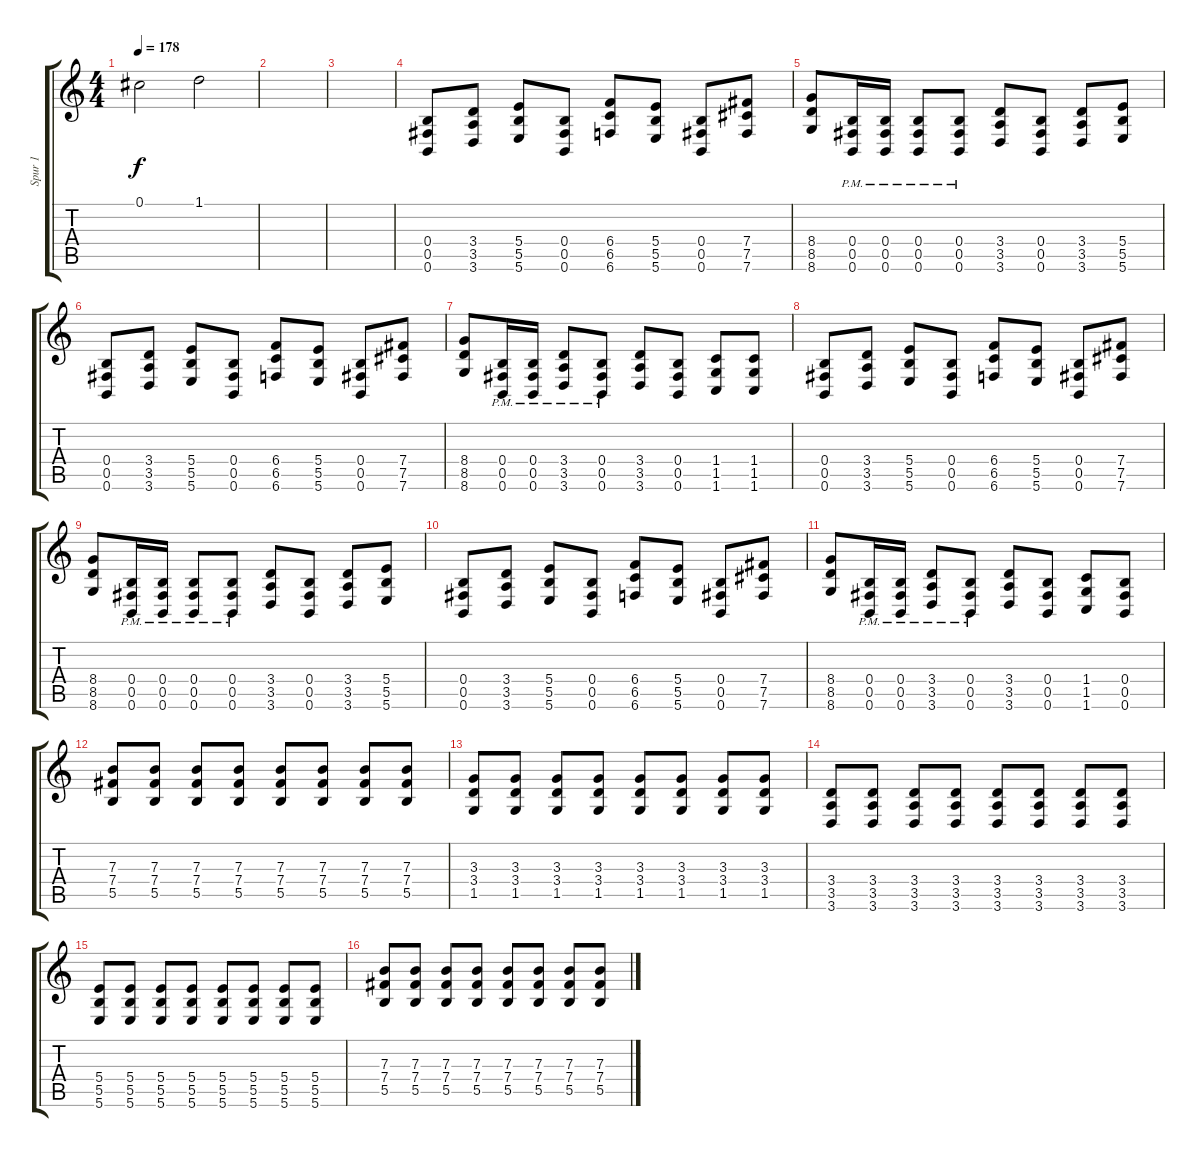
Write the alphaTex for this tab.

\track ("Spur 1" "Spur 1") {instrument overdrivenguitar}
\staff {score tabs}
\tuning (Db4 Ab3 E3 B2 Gb2 B1) {hide}
\ts (4 4)
\tempo 178
\clef g2
\ks c
0.1.2{dy f} 1.1.2 |
|
|
(0.4 0.5 0.6).8{instrument overdrivenguitar} (3.4 3.5 3.6).8 (5.4 5.5 5.6).8 (0.4 0.5 0.6).8 (6.4 6.5 6.6).8 (5.4 5.5 5.6).8 (0.4 0.5 0.6).8 (7.4 7.5 7.6).8 |
(8.4 8.5 8.6).8 (0.4{pm} 0.5{pm} 0.6{pm}).16 (0.4{pm} 0.5{pm} 0.6{pm}).16 (0.4{pm} 0.5{pm} 0.6{pm}).8 (0.4{pm} 0.5 0.6).8 (3.4 3.5 3.6).8 (0.4 0.5 0.6).8 (3.4 3.5 3.6).8 (5.4 5.5 5.6).8 |
(0.4 0.5 0.6).8 (3.4 3.5 3.6).8 (5.4 5.5 5.6).8 (0.4 0.5 0.6).8 (6.4 6.5 6.6).8 (5.4 5.5 5.6).8 (0.4 0.5 0.6).8 (7.4 7.5 7.6).8 |
(8.4 8.5 8.6).8 (0.4{pm} 0.5{pm} 0.6{pm}).16 (0.4{pm} 0.5 0.6).16 (3.4{pm} 3.5{pm} 3.6{pm}).8 (0.4{pm} 0.5 0.6).8 (3.4 3.5 3.6).8 (0.4 0.5 0.6).8 (1.4 1.5 1.6).8 (1.4 1.5 1.6).8 |
(0.4 0.5 0.6).8 (3.4 3.5 3.6).8 (5.4 5.5 5.6).8 (0.4 0.5 0.6).8 (6.4 6.5 6.6).8 (5.4 5.5 5.6).8 (0.4 0.5 0.6).8 (7.4 7.5 7.6).8 |
(8.4 8.5 8.6).8 (0.4{pm} 0.5{pm} 0.6{pm}).16 (0.4{pm} 0.5{pm} 0.6{pm}).16 (0.4{pm} 0.5{pm} 0.6{pm}).8 (0.4{pm} 0.5 0.6).8 (3.4 3.5 3.6).8 (0.4 0.5 0.6).8 (3.4 3.5 3.6).8 (5.4 5.5 5.6).8 |
(0.4 0.5 0.6).8 (3.4 3.5 3.6).8 (5.4 5.5 5.6).8 (0.4 0.5 0.6).8 (6.4 6.5 6.6).8 (5.4 5.5 5.6).8 (0.4 0.5 0.6).8 (7.4 7.5 7.6).8 |
(8.4 8.5 8.6).8 (0.4{pm} 0.5{pm} 0.6{pm}).16 (0.4{pm} 0.5 0.6).16 (3.4{pm} 3.5{pm} 3.6{pm}).8 (0.4{pm} 0.5 0.6).8 (3.4 3.5 3.6).8 (0.4 0.5 0.6).8 (1.4 1.5 1.6).8 (0.4 0.5 0.6).8 |
(7.3 7.4 5.5).8 (7.3 7.4 5.5).8 (7.3 7.4 5.5).8 (7.3 7.4 5.5).8 (7.3 7.4 5.5).8 (7.3 7.4 5.5).8 (7.3 7.4 5.5).8 (7.3 7.4 5.5).8 |
(3.3 3.4 1.5).8 (3.3 3.4 1.5).8 (3.3 3.4 1.5).8 (3.3 3.4 1.5).8 (3.3 3.4 1.5).8 (3.3 3.4 1.5).8 (3.3 3.4 1.5).8 (3.3 3.4 1.5).8 |
(3.4 3.5 3.6).8 (3.4 3.5 3.6).8 (3.4 3.5 3.6).8 (3.4 3.5 3.6).8 (3.4 3.5 3.6).8 (3.4 3.5 3.6).8 (3.4 3.5 3.6).8 (3.4 3.5 3.6).8 |
(5.4 5.5 5.6).8 (5.4 5.5 5.6).8 (5.4 5.5 5.6).8 (5.4 5.5 5.6).8 (5.4 5.5 5.6).8 (5.4 5.5 5.6).8 (5.4 5.5 5.6).8 (5.4 5.5 5.6).8 |
(7.3 7.4 5.5).8 (7.3 7.4 5.5).8 (7.3 7.4 5.5).8 (7.3 7.4 5.5).8 (7.3 7.4 5.5).8 (7.3 7.4 5.5).8 (7.3 7.4 5.5).8 (7.3 7.4 5.5).8
